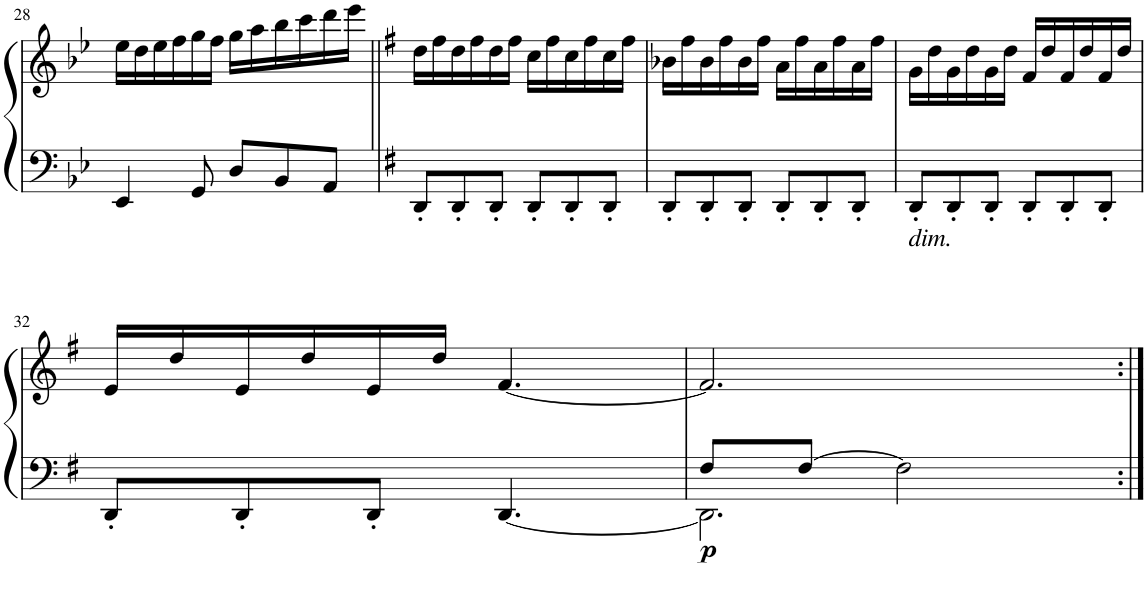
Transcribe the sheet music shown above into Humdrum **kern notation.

**kern	**kern	**dynam
*part1	*part1	*part1
*staff2	*staff1	*staff1/2
*I"Piano, Piano	*	*
*I'Pno.	*	*
!!LO:PB:g=z
*clefF4	*clefG2	*
*k[b-e-]	*k[b-e-]	*
*M6/8	*M6/8	*
=28	=28	=28
4EE-/	16ee-\LL	.
.	16dd\	.
.	16ee-\	.
.	16ff\	.
8GG/	16gg\	.
.	16ff\JJ	.
8D/L	16gg\LL	.
.	16aa\	.
8BB-/	16bb-\	.
.	16ccc\	.
8AA/J	16ddd\	.
.	16eee-\JJ	.
=29||	=29||	=29||
*k[f#]	*k[f#]	*
8DD'/L	16dd\LL	.
.	16ff#\	.
8DD'/	16dd\	.
.	16ff#\	.
8DD'/J	16dd\	.
.	16ff#\JJ	.
8DD'/L	16cc\LL	.
.	16ff#\	.
8DD'/	16cc\	.
.	16ff#\	.
8DD'/J	16cc\	.
.	16ff#\JJ	.
=30	=30	=30
8DD'/L	16b-X\LL	.
.	16ff#\	.
8DD'/	16b-\	.
.	16ff#\	.
8DD'/J	16b-\	.
.	16ff#\JJ	.
8DD'/L	16a\LL	.
.	16ff#\	.
8DD'/	16a\	.
.	16ff#\	.
8DD'/J	16a\	.
.	16ff#\JJ	.
=31	=31	=31
!LO:TX:b:i:t=dim.	!	!
8DD'/L	16g\LL	.
.	16dd\	.
8DD'/	16g\	.
.	16dd\	.
8DD'/J	16g\	.
.	16dd\JJ	.
8DD'/L	16f#/LL	.
.	16dd/	.
8DD'/	16f#/	.
.	16dd/	.
8DD'/J	16f#/	.
.	16dd/JJ	.
!!LO:LB:g=z
=32	=32	=32
8DD'/L	16e/LL	.
.	16dd/	.
8DD'/	16e/	.
.	16dd/	.
8DD'/J	16e/	.
.	16dd/JJ	.
[4.DD/	[4.f#/	.
=33	=33	=33
*^	*	*
!	!	!	!LO:DY:b=2
2.DD\]	8F#/L	2.f#/]	p
.	[8F#/J	.	.
.	2F#\]	.	.
*v	*v	*	*
=:|!	=:|!	=:|!
*-	*-	*-
